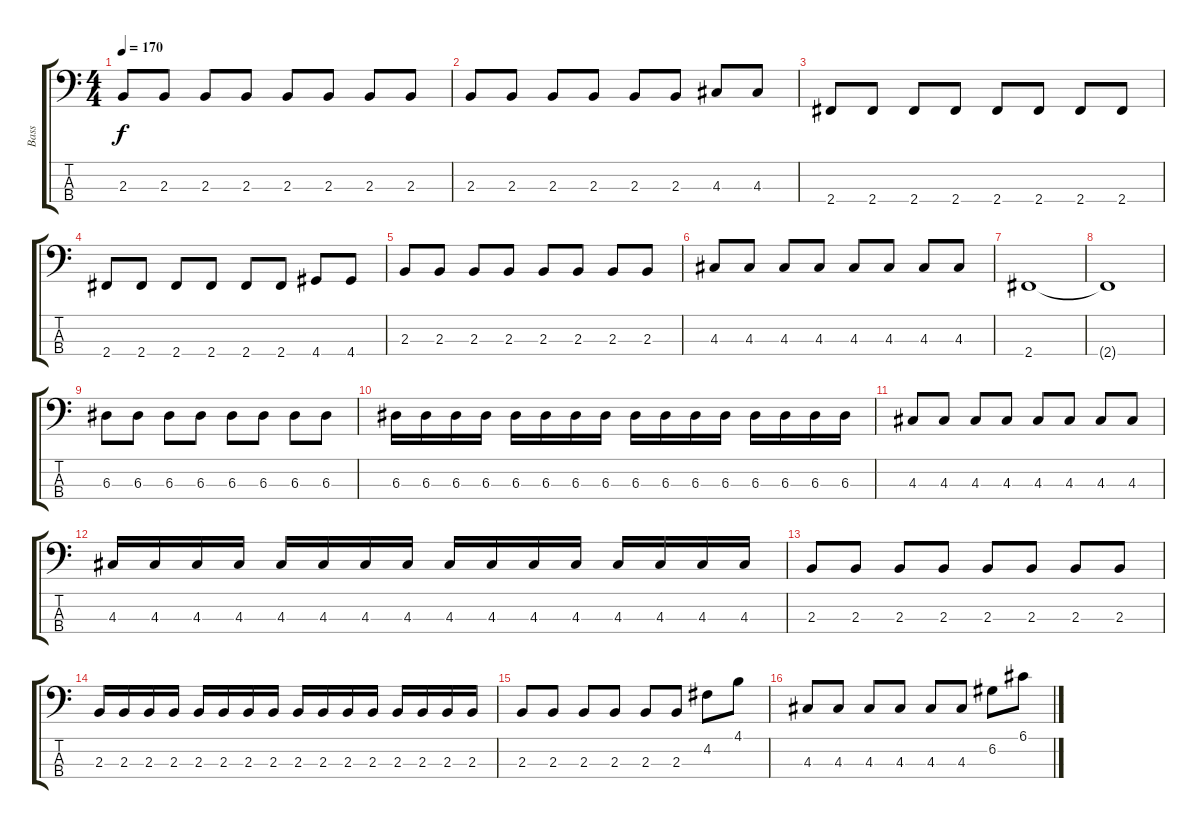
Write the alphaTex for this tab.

\track ("Bass" "Bass") {instrument electricbassfinger}
\staff {score tabs}
\tuning (G2 D2 A1 E1) {hide}
\ts (4 4)
\tempo 170
\clef f4
\ks c
2.3.8{dy f} 2.3.8 2.3.8 2.3.8 2.3.8 2.3.8 2.3.8 2.3.8 |
2.3.8 2.3.8 2.3.8 2.3.8 2.3.8 2.3.8 4.3.8 4.3.8 |
2.4.8 2.4.8 2.4.8 2.4.8 2.4.8 2.4.8 2.4.8 2.4.8 |
2.4.8 2.4.8 2.4.8 2.4.8 2.4.8 2.4.8 4.4.8 4.4.8 |
2.3.8 2.3.8 2.3.8 2.3.8 2.3.8 2.3.8 2.3.8 2.3.8 |
4.3.8 4.3.8 4.3.8 4.3.8 4.3.8 4.3.8 4.3.8 4.3.8 |
2.4.1 |
2.4{t}.1 |
6.3.8 6.3.8 6.3.8 6.3.8 6.3.8 6.3.8 6.3.8 6.3.8 |
6.3.16 6.3.16 6.3.16 6.3.16 6.3.16 6.3.16 6.3.16 6.3.16 6.3.16 6.3.16 6.3.16 6.3.16 6.3.16 6.3.16 6.3.16 6.3.16 |
4.3.8 4.3.8 4.3.8 4.3.8 4.3.8 4.3.8 4.3.8 4.3.8 |
4.3.16 4.3.16 4.3.16 4.3.16 4.3.16 4.3.16 4.3.16 4.3.16 4.3.16 4.3.16 4.3.16 4.3.16 4.3.16 4.3.16 4.3.16 4.3.16 |
2.3.8 2.3.8 2.3.8 2.3.8 2.3.8 2.3.8 2.3.8 2.3.8 |
2.3.16 2.3.16 2.3.16 2.3.16 2.3.16 2.3.16 2.3.16 2.3.16 2.3.16 2.3.16 2.3.16 2.3.16 2.3.16 2.3.16 2.3.16 2.3.16 |
2.3.8 2.3.8 2.3.8 2.3.8 2.3.8 2.3.8 4.2.8 4.1.8 |
4.3.8 4.3.8 4.3.8 4.3.8 4.3.8 4.3.8 6.2.8 6.1.8
